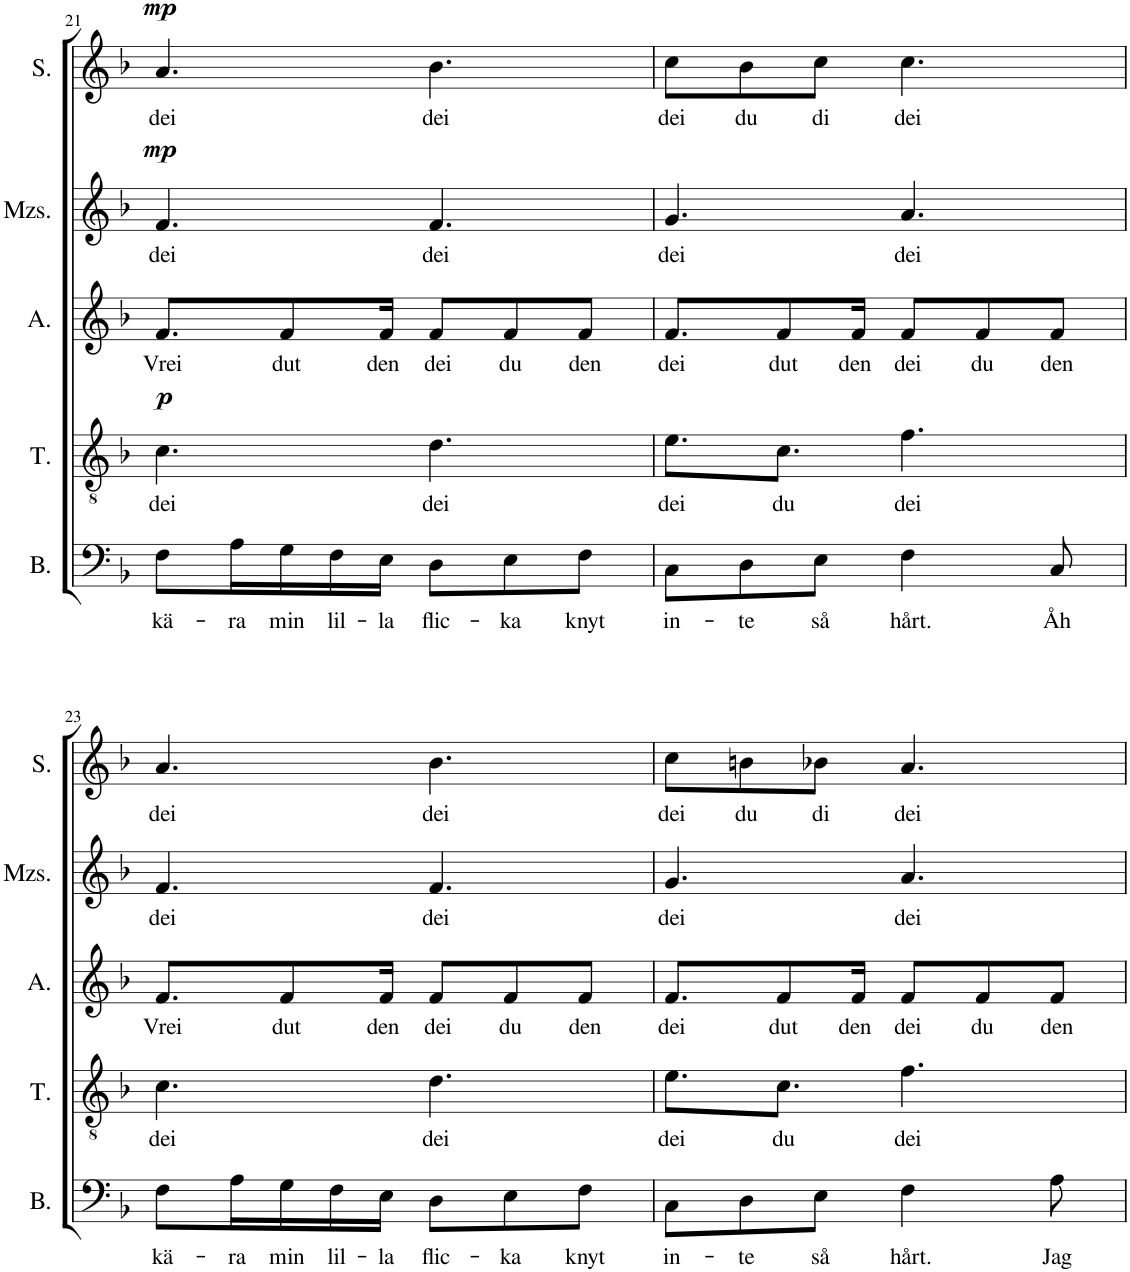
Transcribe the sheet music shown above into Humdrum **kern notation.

**kern	**text	**kern	**text	**dynam	**kern	**text	**kern	**text	**dynam	**kern	**text	**dynam
*part5	*part5	*part4	*part4	*part4	*part3	*part3	*part2	*part2	*part2	*part1	*part1	*part1
*staff5	*staff5	*staff4	*staff4	*staff4	*staff3	*staff3	*staff2	*staff2	*staff2	*staff1	*staff1	*staff1
*I"Bass	*	*I"Tenor	*	*	*I"Alto	*	*I"Mezzo-soprano	*	*	*I"Soprano	*	*
*I'B.	*	*I'T.	*	*	*I'A.	*	*I'Mzs.	*	*	*I'S.	*	*
!!LO:PB:g=z
*clefF4	*	*clefGv2	*	*	*clefG2	*	*clefG2	*	*	*clefG2	*	*
*k[b-]	*	*k[b-]	*	*	*k[b-]	*	*k[b-]	*	*	*k[b-]	*	*
*M6/8	*	*M6/8	*	*	*M6/8	*	*M6/8	*	*	*M6/8	*	*
=21	=21	=21	=21	=21	=21	=21	=21	=21	=21	=21	=21	=21
!	!LO:LY:b	!	!LO:LY:b	!LO:DY:a	!	!LO:LY:b	!	!LO:LY:b	!LO:DY:a	!	!LO:LY:b	!LO:DY:a
8F\L	kä-	4.c\	dei	p	8.f/L	Vrei	4.f/	dei	mp	4.a/	dei	mp
!	!LO:LY:b	!	!	!	!	!	!	!	!	!	!	!
16A\L	-ra	.	.	.	.	.	.	.	.	.	.	.
!	!LO:LY:b	!	!	!	!	!LO:LY:b	!	!	!	!	!	!
16G\	min	.	.	.	8f/	dut	.	.	.	.	.	.
!	!LO:LY:b	!	!	!	!	!	!	!	!	!	!	!
16F\	lil-	.	.	.	.	.	.	.	.	.	.	.
!	!LO:LY:b	!	!	!	!	!LO:LY:b	!	!	!	!	!	!
16E\JJ	-la	.	.	.	16f/Jk	den	.	.	.	.	.	.
!	!LO:LY:b	!	!LO:LY:b	!	!	!LO:LY:b	!	!LO:LY:b	!	!	!LO:LY:b	!
8D\L	flic-	4.d\	dei	.	8f/L	dei	4.f/	dei	.	4.b-\	dei	.
!	!LO:LY:b	!	!	!	!	!LO:LY:b	!	!	!	!	!	!
8E\	-ka	.	.	.	8f/	du	.	.	.	.	.	.
!	!LO:LY:b	!	!	!	!	!LO:LY:b	!	!	!	!	!	!
8F\J	knyt	.	.	.	8f/J	den	.	.	.	.	.	.
=22	=22	=22	=22	=22	=22	=22	=22	=22	=22	=22	=22	=22
!	!LO:LY:b	!	!LO:LY:b	!	!	!LO:LY:b	!	!LO:LY:b	!	!	!LO:LY:b	!
8C\L	in-	8.e\L	dei	.	8.f/L	dei	4.g/	dei	.	8cc\L	dei	.
!	!LO:LY:b	!	!	!	!	!	!	!	!	!	!LO:LY:b	!
8D\	-te	.	.	.	.	.	.	.	.	8b-\	du	.
!	!	!	!LO:LY:b	!	!	!LO:LY:b	!	!	!	!	!	!
.	.	8.c\J	du	.	8f/	dut	.	.	.	.	.	.
!	!LO:LY:b	!	!	!	!	!	!	!	!	!	!LO:LY:b	!
8E\J	så	.	.	.	.	.	.	.	.	8cc\J	di	.
!	!	!	!	!	!	!LO:LY:b	!	!	!	!	!	!
.	.	.	.	.	16f/Jk	den	.	.	.	.	.	.
!	!LO:LY:b	!	!LO:LY:b	!	!	!LO:LY:b	!	!LO:LY:b	!	!	!LO:LY:b	!
4F\	hårt.	4.f\	dei	.	8f/L	dei	4.a/	dei	.	4.cc\	dei	.
!	!	!	!	!	!	!LO:LY:b	!	!	!	!	!	!
.	.	.	.	.	8f/	du	.	.	.	.	.	.
!	!LO:LY:b	!	!	!	!	!LO:LY:b	!	!	!	!	!	!
8C/	Åh	.	.	.	8f/J	den	.	.	.	.	.	.
!!LO:LB:g=z
=23	=23	=23	=23	=23	=23	=23	=23	=23	=23	=23	=23	=23
!	!LO:LY:b	!	!LO:LY:b	!	!	!LO:LY:b	!	!LO:LY:b	!	!	!LO:LY:b	!
8F\L	kä-	4.c\	dei	.	8.f/L	Vrei	4.f/	dei	.	4.a/	dei	.
!	!LO:LY:b	!	!	!	!	!	!	!	!	!	!	!
16A\L	-ra	.	.	.	.	.	.	.	.	.	.	.
!	!LO:LY:b	!	!	!	!	!LO:LY:b	!	!	!	!	!	!
16G\	min	.	.	.	8f/	dut	.	.	.	.	.	.
!	!LO:LY:b	!	!	!	!	!	!	!	!	!	!	!
16F\	lil-	.	.	.	.	.	.	.	.	.	.	.
!	!LO:LY:b	!	!	!	!	!LO:LY:b	!	!	!	!	!	!
16E\JJ	-la	.	.	.	16f/Jk	den	.	.	.	.	.	.
!	!LO:LY:b	!	!LO:LY:b	!	!	!LO:LY:b	!	!LO:LY:b	!	!	!LO:LY:b	!
8D\L	flic-	4.d\	dei	.	8f/L	dei	4.f/	dei	.	4.b-\	dei	.
!	!LO:LY:b	!	!	!	!	!LO:LY:b	!	!	!	!	!	!
8E\	-ka	.	.	.	8f/	du	.	.	.	.	.	.
!	!LO:LY:b	!	!	!	!	!LO:LY:b	!	!	!	!	!	!
8F\J	knyt	.	.	.	8f/J	den	.	.	.	.	.	.
=24	=24	=24	=24	=24	=24	=24	=24	=24	=24	=24	=24	=24
!	!LO:LY:b	!	!LO:LY:b	!	!	!LO:LY:b	!	!LO:LY:b	!	!	!LO:LY:b	!
8C\L	in-	8.e\L	dei	.	8.f/L	dei	4.g/	dei	.	8cc\L	dei	.
!	!LO:LY:b	!	!	!	!	!	!	!	!	!	!LO:LY:b	!
8D\	-te	.	.	.	.	.	.	.	.	8bn\	du	.
!	!	!	!LO:LY:b	!	!	!LO:LY:b	!	!	!	!	!	!
.	.	8.c\J	du	.	8f/	dut	.	.	.	.	.	.
!	!LO:LY:b	!	!	!	!	!	!	!	!	!	!LO:LY:b	!
8E\J	så	.	.	.	.	.	.	.	.	8b-X\J	di	.
!	!	!	!	!	!	!LO:LY:b	!	!	!	!	!	!
.	.	.	.	.	16f/Jk	den	.	.	.	.	.	.
!	!LO:LY:b	!	!LO:LY:b	!	!	!LO:LY:b	!	!LO:LY:b	!	!	!LO:LY:b	!
4F\	hårt.	4.f\	dei	.	8f/L	dei	4.a/	dei	.	4.a/	dei	.
!	!	!	!	!	!	!LO:LY:b	!	!	!	!	!	!
.	.	.	.	.	8f/	du	.	.	.	.	.	.
!	!LO:LY:b	!	!	!	!	!LO:LY:b	!	!	!	!	!	!
8A\	Jag	.	.	.	8f/J	den	.	.	.	.	.	.
=	=	=	=	=	=	=	=	=	=	=	=	=
*-	*-	*-	*-	*-	*-	*-	*-	*-	*-	*-	*-	*-
